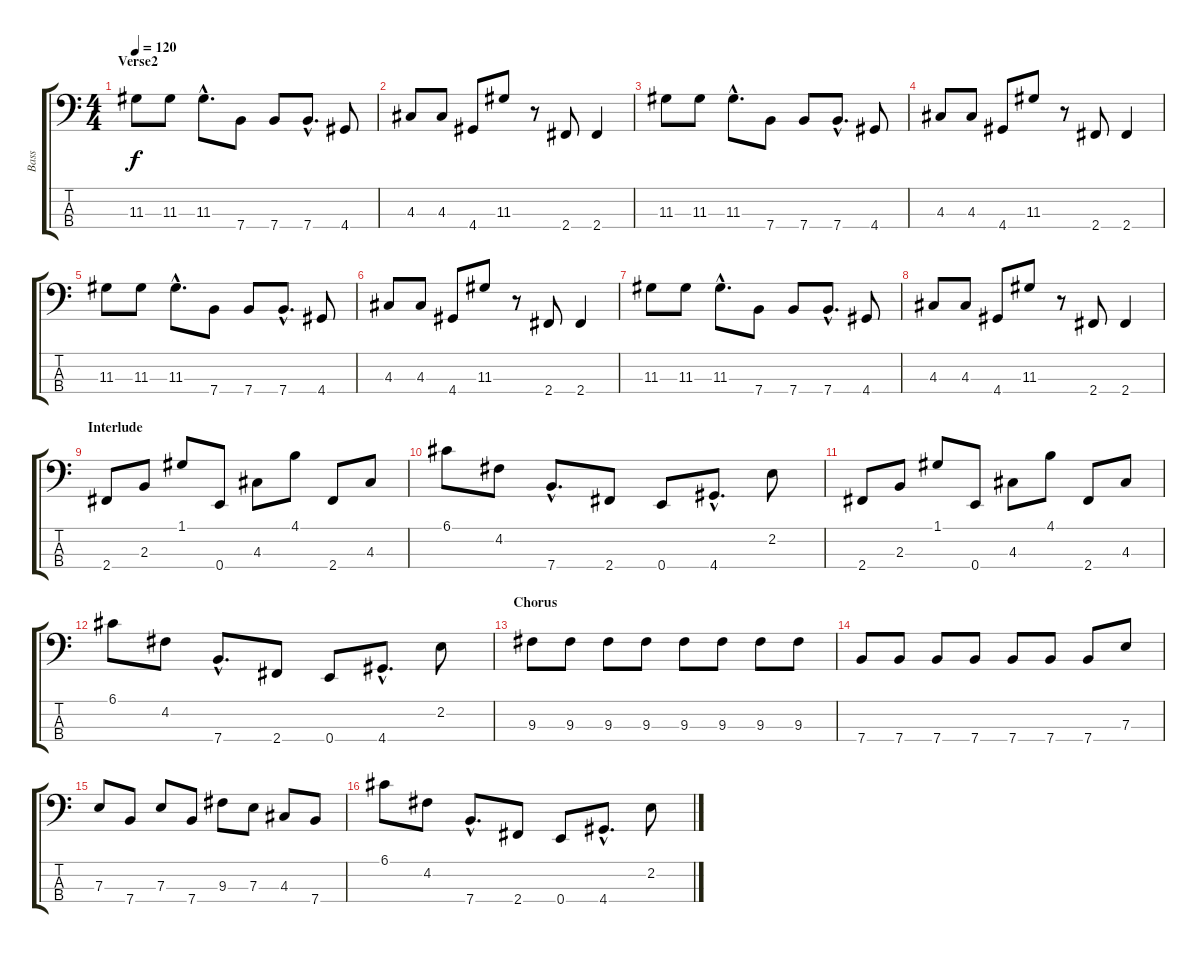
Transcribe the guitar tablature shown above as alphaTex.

\track ("Bass" "Bass") {instrument electricbassfinger}
\staff {score tabs}
\tuning (G2 D2 A1 E1) {hide}
\ts (4 4)
\section ("" "Verse2")
\tempo 120
\clef f4
\ks c
11.3.8{dy f} 11.3.8 11.3{hac}.8{d} 7.4.8 7.4.8 7.4{hac}.8{d} 4.4.8 |
4.3.8 4.3.8 4.4.8 11.3.8 r.8 2.4.8 2.4.4 |
11.3.8 11.3.8 11.3{hac}.8{d} 7.4.8 7.4.8 7.4{hac}.8{d} 4.4.8 |
4.3.8 4.3.8 4.4.8 11.3.8 r.8 2.4.8 2.4.4 |
11.3.8 11.3.8 11.3{hac}.8{d} 7.4.8 7.4.8 7.4{hac}.8{d} 4.4.8 |
4.3.8 4.3.8 4.4.8 11.3.8 r.8 2.4.8 2.4.4 |
11.3.8 11.3.8 11.3{hac}.8{d} 7.4.8 7.4.8 7.4{hac}.8{d} 4.4.8 |
4.3.8 4.3.8 4.4.8 11.3.8 r.8 2.4.8 2.4.4 |
\section ("" "Interlude")
2.4.8 2.3.8 1.1.8 0.4.8 4.3.8 4.1.8 2.4.8 4.3.8 |
6.1.8 4.2.8 7.4{hac}.8{d} 2.4.8 0.4.8 4.4{hac}.8{d} 2.2.8 |
2.4.8 2.3.8 1.1.8 0.4.8 4.3.8 4.1.8 2.4.8 4.3.8 |
6.1.8 4.2.8 7.4{hac}.8{d} 2.4.8 0.4.8 4.4{hac}.8{d} 2.2.8 |
\section ("" "Chorus")
9.3.8 9.3.8 9.3.8 9.3.8 9.3.8 9.3.8 9.3.8 9.3.8 |
7.4.8 7.4.8 7.4.8 7.4.8 7.4.8 7.4.8 7.4.8 7.3.8 |
7.3.8 7.4.8 7.3.8 7.4.8 9.3.8 7.3.8 4.3.8 7.4.8 |
6.1.8 4.2.8 7.4{hac}.8{d} 2.4.8 0.4.8 4.4{hac}.8{d} 2.2.8
